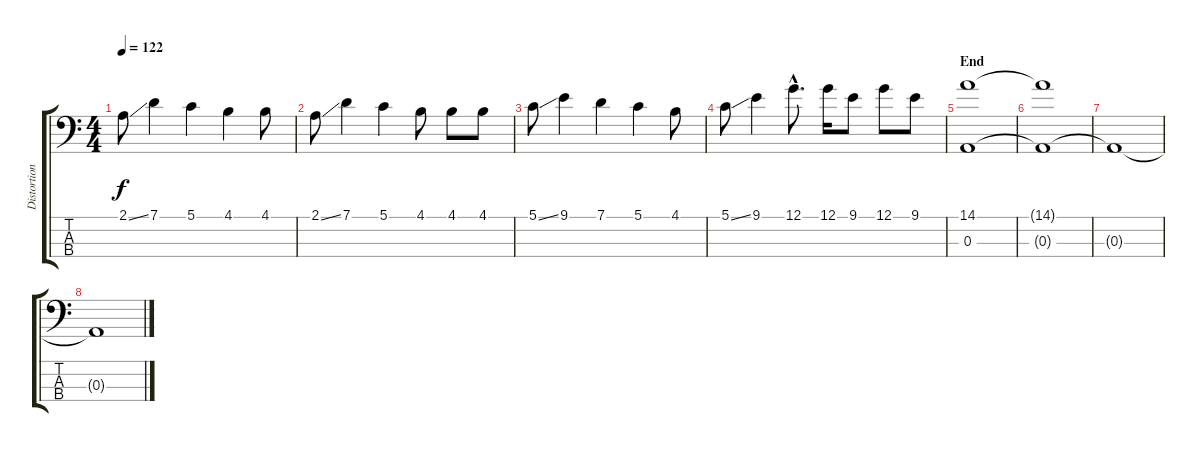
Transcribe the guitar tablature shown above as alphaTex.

\track ("Distortion Bass" "Distortion") {instrument distortionguitar}
\staff {score tabs}
\tuning (G2 D2 A1 E1) {hide}
\ts (4 4)
\tempo 122
\clef f4
\ks c
2.1{ss}.8{dy f} 7.1.4 5.1.4 4.1.4 4.1.8 |
2.1{ss}.8 7.1.4 5.1.4 4.1.8 4.1.8 4.1.8 |
5.1{ss}.8 9.1.4 7.1.4 5.1.4 4.1.8 |
5.1{ss}.8 9.1.4 12.1{hac}.8{d} 12.1.16 9.1.8 12.1.8 9.1.8 |
\section ("" "End")
(14.1 0.3).1 |
(14.1{t} 0.3{t}).1 |
0.3{t}.1 |
0.3{t}.1
